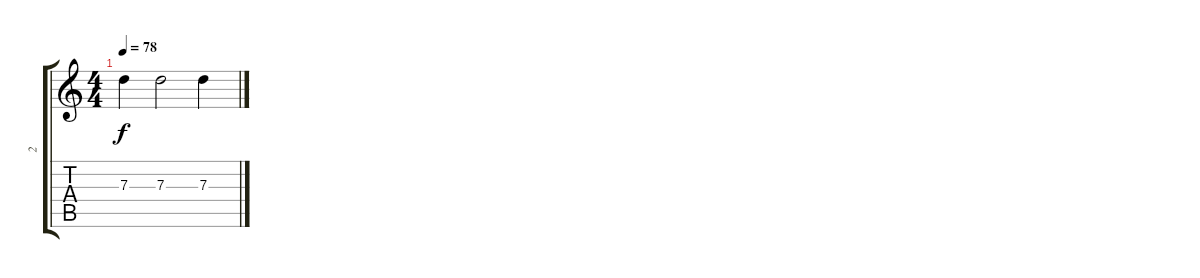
\track ("2" "2") {instrument distortionguitar}
\staff {score tabs}
\tuning (E4 B3 G3 D3 A2 E2) {hide}
\ts (4 4)
\tempo 78
\clef g2
\ks c
7.3.4{dy f} 7.3.2 7.3.4
